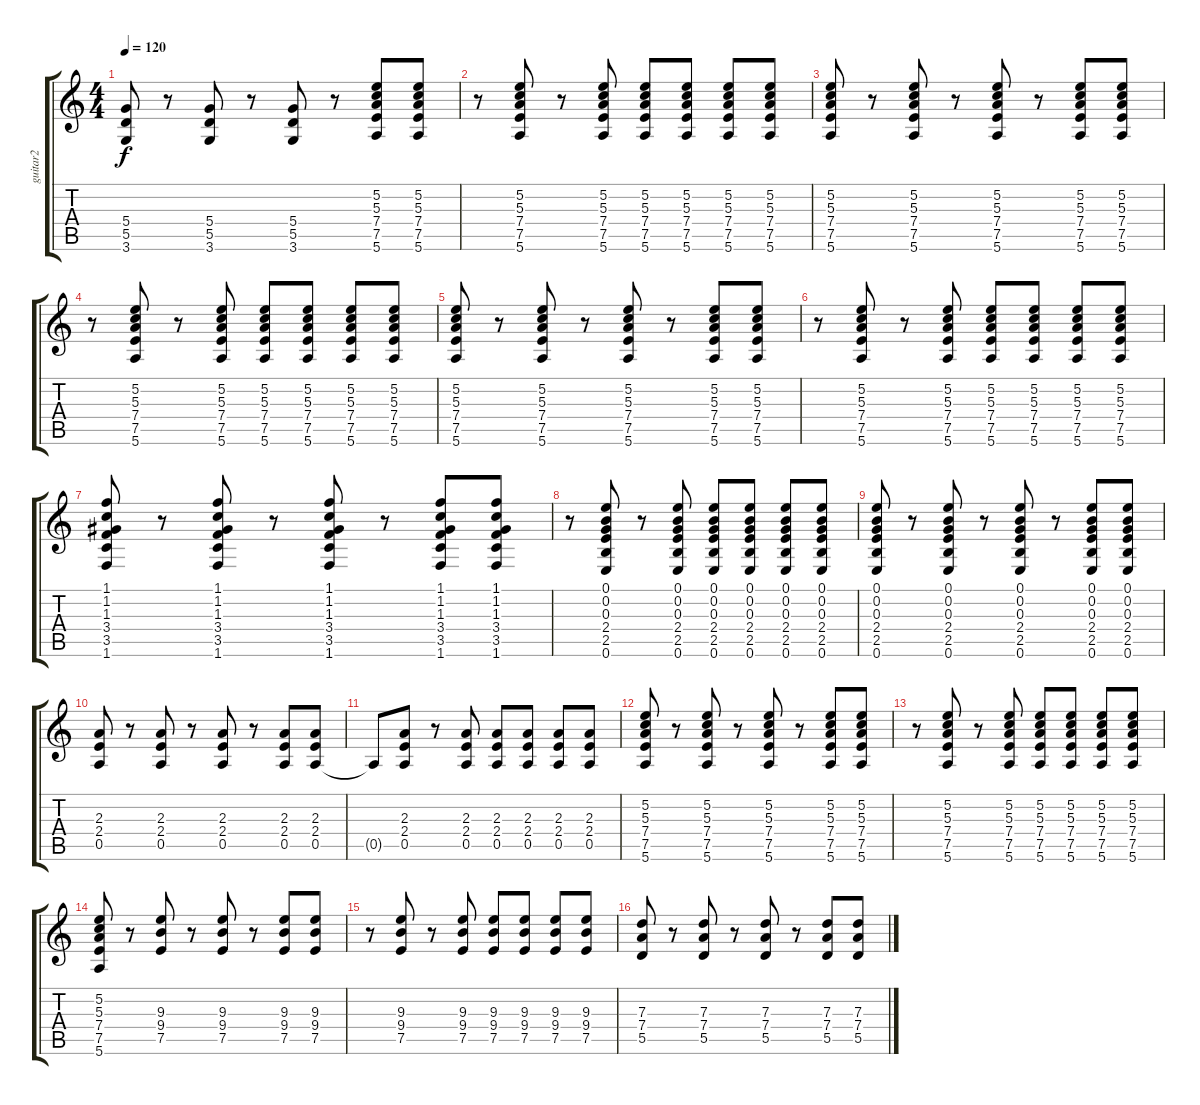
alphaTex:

\track ("guitar2" "guitar2") {instrument distortionguitar}
\staff {score tabs}
\tuning (E4 B3 G3 D3 A2 E2) {hide}
\ts (4 4)
\tempo 120
\clef g2
\ks c
(5.4 5.5 3.6).8{dy f} r.8 (5.4 5.5 3.6).8 r.8 (5.4 5.5 3.6).8 r.8 (5.2 5.3 7.4 7.5 5.6).8 (5.2 5.3 7.4 7.5 5.6).8 |
r.8 (5.2 5.3 7.4 7.5 5.6).8 r.8 (5.2 5.3 7.4 7.5 5.6).8 (5.2 5.3 7.4 7.5 5.6).8 (5.2 5.3 7.4 7.5 5.6).8 (5.2 5.3 7.4 7.5 5.6).8 (5.2 5.3 7.4 7.5 5.6).8 |
(5.2 5.3 7.4 7.5 5.6).8 r.8 (5.2 5.3 7.4 7.5 5.6).8 r.8 (5.2 5.3 7.4 7.5 5.6).8 r.8 (5.2 5.3 7.4 7.5 5.6).8 (5.2 5.3 7.4 7.5 5.6).8 |
r.8 (5.2 5.3 7.4 7.5 5.6).8 r.8 (5.2 5.3 7.4 7.5 5.6).8 (5.2 5.3 7.4 7.5 5.6).8 (5.2 5.3 7.4 7.5 5.6).8 (5.2 5.3 7.4 7.5 5.6).8 (5.2 5.3 7.4 7.5 5.6).8 |
(5.2 5.3 7.4 7.5 5.6).8 r.8 (5.2 5.3 7.4 7.5 5.6).8 r.8 (5.2 5.3 7.4 7.5 5.6).8 r.8 (5.2 5.3 7.4 7.5 5.6).8 (5.2 5.3 7.4 7.5 5.6).8 |
r.8 (5.2 5.3 7.4 7.5 5.6).8 r.8 (5.2 5.3 7.4 7.5 5.6).8 (5.2 5.3 7.4 7.5 5.6).8 (5.2 5.3 7.4 7.5 5.6).8 (5.2 5.3 7.4 7.5 5.6).8 (5.2 5.3 7.4 7.5 5.6).8 |
(1.1 1.2 1.3 3.4 3.5 1.6).8 r.8 (1.1 1.2 1.3 3.4 3.5 1.6).8 r.8 (1.1 1.2 1.3 3.4 3.5 1.6).8 r.8 (1.1 1.2 1.3 3.4 3.5 1.6).8 (1.1 1.2 1.3 3.4 3.5 1.6).8 |
r.8 (0.1 0.2 0.3 2.4 2.5 0.6).8 r.8 (0.1 0.2 0.3 2.4 2.5 0.6).8 (0.1 0.2 0.3 2.4 2.5 0.6).8 (0.1 0.2 0.3 2.4 2.5 0.6).8 (0.1 0.2 0.3 2.4 2.5 0.6).8 (0.1 0.2 0.3 2.4 2.5 0.6).8 |
(0.1 0.2 0.3 2.4 2.5 0.6).8 r.8 (0.1 0.2 0.3 2.4 2.5 0.6).8 r.8 (0.1 0.2 0.3 2.4 2.5 0.6).8 r.8 (0.1 0.2 0.3 2.4 2.5 0.6).8 (0.1 0.2 0.3 2.4 2.5 0.6).8 |
(2.3 2.4 0.5).8 r.8 (2.3 2.4 0.5).8 r.8 (2.3 2.4 0.5).8 r.8 (2.3 2.4 0.5).8 (2.3 2.4 0.5).8 |
0.5{t}.8 (2.3 2.4 0.5).8 r.8 (2.3 2.4 0.5).8 (2.3 2.4 0.5).8 (2.3 2.4 0.5).8 (2.3 2.4 0.5).8 (2.3 2.4 0.5).8 |
(5.2 5.3 7.4 7.5 5.6).8 r.8 (5.2 5.3 7.4 7.5 5.6).8 r.8 (5.2 5.3 7.4 7.5 5.6).8 r.8 (5.2 5.3 7.4 7.5 5.6).8 (5.2 5.3 7.4 7.5 5.6).8 |
r.8 (5.2 5.3 7.4 7.5 5.6).8 r.8 (5.2 5.3 7.4 7.5 5.6).8 (5.2 5.3 7.4 7.5 5.6).8 (5.2 5.3 7.4 7.5 5.6).8 (5.2 5.3 7.4 7.5 5.6).8 (5.2 5.3 7.4 7.5 5.6).8 |
(5.2 5.3 7.4 7.5 5.6).8 r.8 (9.3 9.4 7.5).8 r.8 (9.3 9.4 7.5).8 r.8 (9.3 9.4 7.5).8 (9.3 9.4 7.5).8 |
r.8 (9.3 9.4 7.5).8 r.8 (9.3 9.4 7.5).8 (9.3 9.4 7.5).8 (9.3 9.4 7.5).8 (9.3 9.4 7.5).8 (9.3 9.4 7.5).8 |
(7.3 7.4 5.5).8 r.8 (7.3 7.4 5.5).8 r.8 (7.3 7.4 5.5).8 r.8 (7.3 7.4 5.5).8 (7.3 7.4 5.5).8
